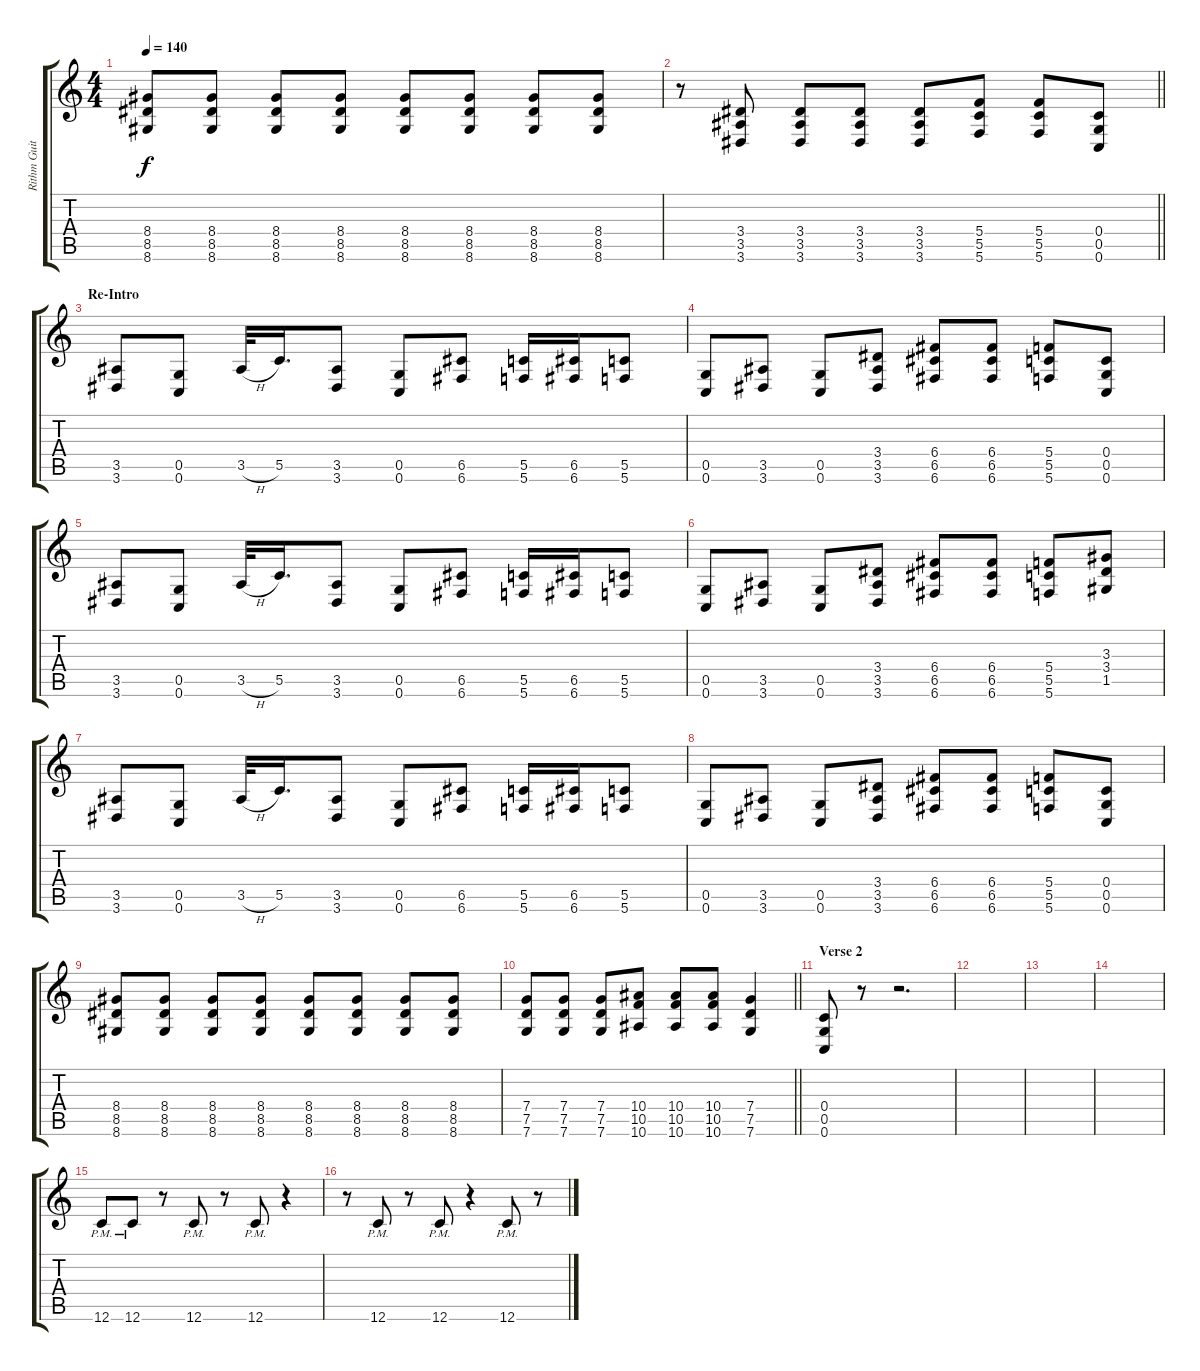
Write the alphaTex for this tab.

\track ("Rithm Guitar" "Rithm Guit") {instrument distortionguitar}
\staff {score tabs}
\tuning (D4 A3 F3 C3 G2 C2) {hide}
\ts (4 4)
\tempo 140
\clef g2
\ks c
(8.4 8.5 8.6).8{dy f} (8.4 8.5 8.6).8 (8.4 8.5 8.6).8 (8.4 8.5 8.6).8 (8.4 8.5 8.6).8 (8.4 8.5 8.6).8 (8.4 8.5 8.6).8 (8.4 8.5 8.6).8 |
\barLineRight lightlight
r.8 (3.4 3.5 3.6).8 (3.4 3.5 3.6).8 (3.4 3.5 3.6).8 (3.4 3.5 3.6).8 (5.4 5.5 5.6).8 (5.4 5.5 5.6).8 (0.4 0.5 0.6).8 |
\section ("" "Re-Intro")
(3.5 3.6).8 (0.5 0.6).8 3.5{h}.32 5.5.16{d} (3.5 3.6).8 (0.5 0.6).8 (6.5 6.6).8 (5.5 5.6).16 (6.5 6.6).16 (5.5 5.6).8 |
(0.5 0.6).8 (3.5 3.6).8 (0.5 0.6).8 (3.4 3.5 3.6).8 (6.4 6.5 6.6).8 (6.4 6.5 6.6).8 (5.4 5.5 5.6).8 (0.4 0.5 0.6).8 |
(3.5 3.6).8 (0.5 0.6).8 3.5{h}.32 5.5.16{d} (3.5 3.6).8 (0.5 0.6).8 (6.5 6.6).8 (5.5 5.6).16 (6.5 6.6).16 (5.5 5.6).8 |
(0.5 0.6).8 (3.5 3.6).8 (0.5 0.6).8 (3.4 3.5 3.6).8 (6.4 6.5 6.6).8 (6.4 6.5 6.6).8 (5.4 5.5 5.6).8 (3.3 3.4 1.5).8 |
(3.5 3.6).8 (0.5 0.6).8 3.5{h}.32 5.5.16{d} (3.5 3.6).8 (0.5 0.6).8 (6.5 6.6).8 (5.5 5.6).16 (6.5 6.6).16 (5.5 5.6).8 |
(0.5 0.6).8 (3.5 3.6).8 (0.5 0.6).8 (3.4 3.5 3.6).8 (6.4 6.5 6.6).8 (6.4 6.5 6.6).8 (5.4 5.5 5.6).8 (0.4 0.5 0.6).8 |
(8.4 8.5 8.6).8 (8.4 8.5 8.6).8 (8.4 8.5 8.6).8 (8.4 8.5 8.6).8 (8.4 8.5 8.6).8 (8.4 8.5 8.6).8 (8.4 8.5 8.6).8 (8.4 8.5 8.6).8 |
\barLineRight lightlight
(7.4 7.5 7.6).8 (7.4 7.5 7.6).8 (7.4 7.5 7.6).8 (10.4 10.5 10.6).8 (10.4 10.5 10.6).8 (10.4 10.5 10.6).8 (7.4 7.5 7.6).4 |
\section ("" "Verse 2")
(0.4 0.5 0.6).8 r.8 r.2{d} |
|
|
|
12.6{pm}.8 12.6{pm}.8 r.8 12.6{pm}.8 r.8 12.6{pm}.8 r.4 |
r.8 12.6{pm}.8 r.8 12.6{pm}.8 r.4 12.6{pm}.8 r.8
